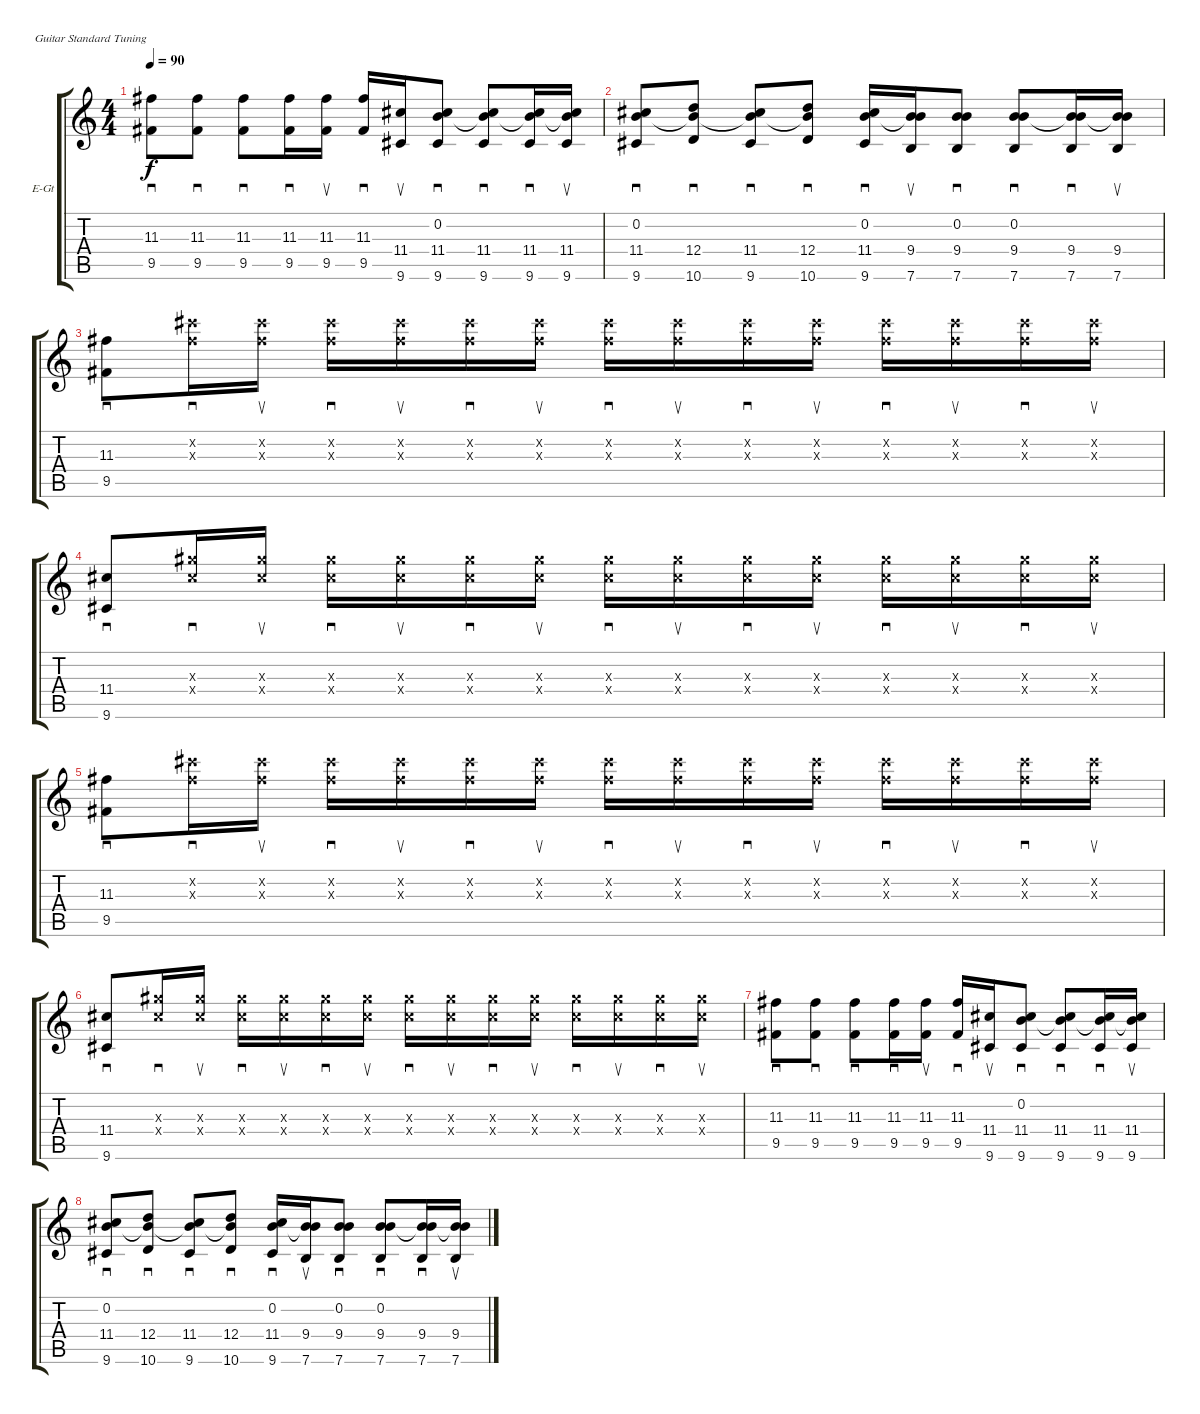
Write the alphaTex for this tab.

\defaultSystemsLayout 4
\bracketExtendMode groupsimilarinstruments
\firstSystemTrackNameOrientation horizontal
\otherSystemsTrackNameOrientation horizontal
\track ("Isaac Brock - Guitar 1" "E-Gt") {instrument distortionguitar}
\staff {score tabs}
\tuning (E4 B3 G3 D3 A2 E2)
\ts (4 4)
\tempo 90
\clef g2
\scale
0.333333
\ks c
(9.5 11.3).8{sd dy f} (9.5 11.3).8{sd} (9.5 11.3).8{sd} (9.5 11.3).16{sd} (9.5 11.3).16{su} (9.5 11.3).16{sd} (9.6 11.4).16{su} (11.4 9.6 0.2).8{sd} (11.4 9.6 0.2{t}).8{sd} (11.4 9.6 0.2{t}).16{sd} (11.4 9.6 0.2{t}).16{su} |
\scale
0.333333 (9.6 11.4 0.2).8{sd} (12.4 10.6 0.2{t}).8{sd} (9.6 11.4 0.2{t}).8{sd} (12.4 10.6 0.2{t}).8{sd} (9.6 11.4 0.2).16{sd} (7.6 9.4 0.2{t}).16{su} (9.4 7.6 0.2).8{sd} (9.4 7.6 0.2).8{sd} (7.6 9.4 0.2{t}).16{sd} (9.4 7.6 0.2{t}).16{su} |
\scale
0.333333 (9.5 11.3).8{sd} (11.3{x} 14.2{x}).16{sd} (11.3{x} 14.2{x}).16{su} (11.3{x} 14.2{x}).16{sd} (11.3{x} 14.2{x}).16{su} (11.3{x} 14.2{x}).16{sd} (11.3{x} 14.2{x}).16{su} (11.3{x} 14.2{x}).16{sd} (11.3{x} 14.2{x}).16{su} (11.3{x} 14.2{x}).16{sd} (11.3{x} 14.2{x}).16{su} (11.3{x} 14.2{x}).16{sd} (11.3{x} 14.2{x}).16{su} (11.3{x} 14.2{x}).16{sd} (11.3{x} 14.2{x}).16{su} |
\scale
0.333333 (9.6 11.4).8{sd} (11.4{x} 13.3{x}).16{sd} (11.4{x} 13.3{x}).16{su} (11.4{x} 13.3{x}).16{sd} (11.4{x} 13.3{x}).16{su} (11.4{x} 13.3{x}).16{sd} (11.4{x} 13.3{x}).16{su} (11.4{x} 13.3{x}).16{sd} (11.4{x} 13.3{x}).16{su} (11.4{x} 13.3{x}).16{sd} (11.4{x} 13.3{x}).16{su} (11.4{x} 13.3{x}).16{sd} (11.4{x} 13.3{x}).16{su} (11.4{x} 13.3{x}).16{sd} (11.4{x} 13.3{x}).16{su} |
\scale
0.333333 (9.5 11.3).8{sd} (11.3{x} 14.2{x}).16{sd} (11.3{x} 14.2{x}).16{su} (11.3{x} 14.2{x}).16{sd} (11.3{x} 14.2{x}).16{su} (11.3{x} 14.2{x}).16{sd} (11.3{x} 14.2{x}).16{su} (11.3{x} 14.2{x}).16{sd} (11.3{x} 14.2{x}).16{su} (11.3{x} 14.2{x}).16{sd} (11.3{x} 14.2{x}).16{su} (11.3{x} 14.2{x}).16{sd} (11.3{x} 14.2{x}).16{su} (11.3{x} 14.2{x}).16{sd} (11.3{x} 14.2{x}).16{su} |
\scale
0.333333 (9.6 11.4).8{sd} (11.4{x} 13.3{x}).16{sd} (11.4{x} 13.3{x}).16{su} (11.4{x} 13.3{x}).16{sd} (11.4{x} 13.3{x}).16{su} (11.4{x} 13.3{x}).16{sd} (11.4{x} 13.3{x}).16{su} (11.4{x} 13.3{x}).16{sd} (11.4{x} 13.3{x}).16{su} (11.4{x} 13.3{x}).16{sd} (11.4{x} 13.3{x}).16{su} (11.4{x} 13.3{x}).16{sd} (11.4{x} 13.3{x}).16{su} (11.4{x} 13.3{x}).16{sd} (11.4{x} 13.3{x}).16{su} |
\scale
0.333333 (9.5 11.3).8{sd} (9.5 11.3).8{sd} (9.5 11.3).8{sd} (9.5 11.3).16{sd} (9.5 11.3).16{su} (9.5 11.3).16{sd} (9.6 11.4).16{su} (11.4 9.6 0.2).8{sd} (11.4 9.6 0.2{t}).8{sd} (11.4 9.6 0.2{t}).16{sd} (11.4 9.6 0.2{t}).16{su} |
\scale
0.333333 (9.6 11.4 0.2).8{sd} (12.4 10.6 0.2{t}).8{sd} (9.6 11.4 0.2{t}).8{sd} (12.4 10.6 0.2{t}).8{sd} (9.6 11.4 0.2).16{sd} (7.6 9.4 0.2{t}).16{su} (9.4 7.6 0.2).8{sd} (9.4 7.6 0.2).8{sd} (7.6 9.4 0.2{t}).16{sd} (9.4 7.6 0.2{t}).16{su}
